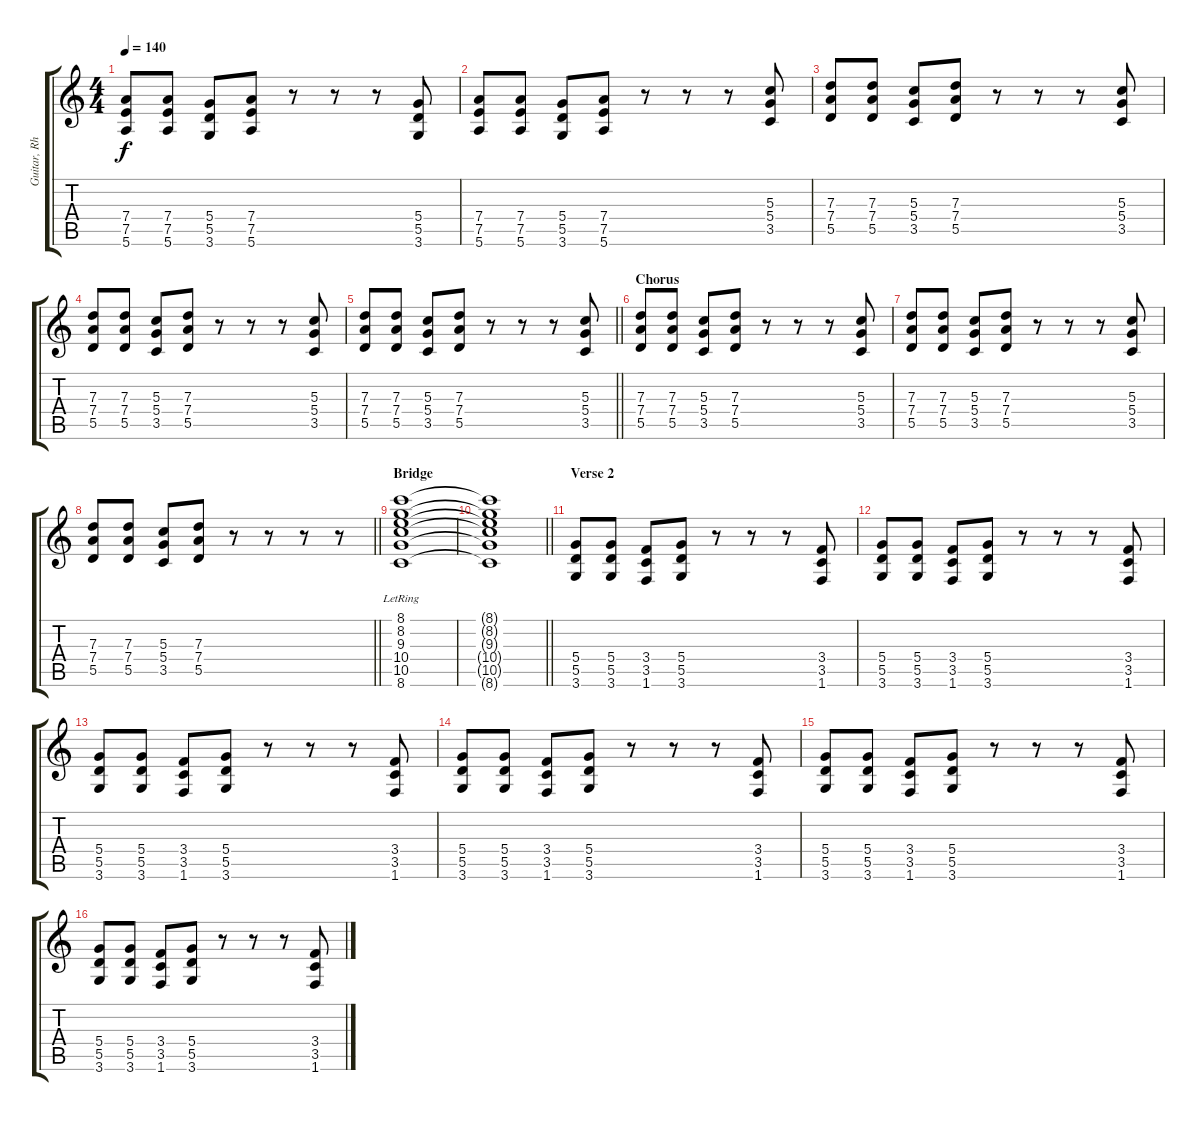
\track ("Guitar, Rhythm" "Guitar, Rh") {instrument distortionguitar}
\staff {score tabs}
\tuning (E4 B3 G3 D3 A2 E2) {hide}
\ts (4 4)
\tempo 140
\clef g2
\ks c
(7.4 7.5 5.6).8{dy f} (7.4 7.5 5.6).8 (5.4 5.5 3.6).8 (7.4 7.5 5.6).8 r.8 r.8 r.8 (5.4 5.5 3.6).8 |
(7.4 7.5 5.6).8 (7.4 7.5 5.6).8 (5.4 5.5 3.6).8 (7.4 7.5 5.6).8 r.8 r.8 r.8 (5.3 5.4 3.5).8 |
(7.3 7.4 5.5).8 (7.3 7.4 5.5).8 (5.3 5.4 3.5).8 (7.3 7.4 5.5).8 r.8 r.8 r.8 (5.3 5.4 3.5).8 |
(7.3 7.4 5.5).8 (7.3 7.4 5.5).8 (5.3 5.4 3.5).8 (7.3 7.4 5.5).8 r.8 r.8 r.8 (5.3 5.4 3.5).8 |
\barLineRight lightlight
(7.3 7.4 5.5).8 (7.3 7.4 5.5).8 (5.3 5.4 3.5).8 (7.3 7.4 5.5).8 r.8 r.8 r.8 (5.3 5.4 3.5).8 |
\section ("" "Chorus")
(7.3 7.4 5.5).8 (7.3 7.4 5.5).8 (5.3 5.4 3.5).8 (7.3 7.4 5.5).8 r.8 r.8 r.8 (5.3 5.4 3.5).8 |
(7.3 7.4 5.5).8 (7.3 7.4 5.5).8 (5.3 5.4 3.5).8 (7.3 7.4 5.5).8 r.8 r.8 r.8 (5.3 5.4 3.5).8 |
\barLineRight lightlight
(7.3 7.4 5.5).8 (7.3 7.4 5.5).8 (5.3 5.4 3.5).8 (7.3 7.4 5.5).8 r.8 r.8 r.8 r.8 |
\section ("" "Bridge")
(8.1{lr} 8.2{lr} 9.3{lr} 10.4{lr} 10.5{lr} 8.6{lr}).1 |
\barLineRight lightlight
(8.1{t} 8.2{t} 9.3{t} 10.4{t} 10.5{t} 8.6{t}).1 |
\section ("" "Verse 2")
(5.4 5.5 3.6).8 (5.4 5.5 3.6).8 (3.4 3.5 1.6).8 (5.4 5.5 3.6).8 r.8 r.8 r.8 (3.4 3.5 1.6).8 |
(5.4 5.5 3.6).8 (5.4 5.5 3.6).8 (3.4 3.5 1.6).8 (5.4 5.5 3.6).8 r.8 r.8 r.8 (3.4 3.5 1.6).8 |
(5.4 5.5 3.6).8 (5.4 5.5 3.6).8 (3.4 3.5 1.6).8 (5.4 5.5 3.6).8 r.8 r.8 r.8 (3.4 3.5 1.6).8 |
(5.4 5.5 3.6).8 (5.4 5.5 3.6).8 (3.4 3.5 1.6).8 (5.4 5.5 3.6).8 r.8 r.8 r.8 (3.4 3.5 1.6).8 |
(5.4 5.5 3.6).8 (5.4 5.5 3.6).8 (3.4 3.5 1.6).8 (5.4 5.5 3.6).8 r.8 r.8 r.8 (3.4 3.5 1.6).8 |
(5.4 5.5 3.6).8 (5.4 5.5 3.6).8 (3.4 3.5 1.6).8 (5.4 5.5 3.6).8 r.8 r.8 r.8 (3.4 3.5 1.6).8
